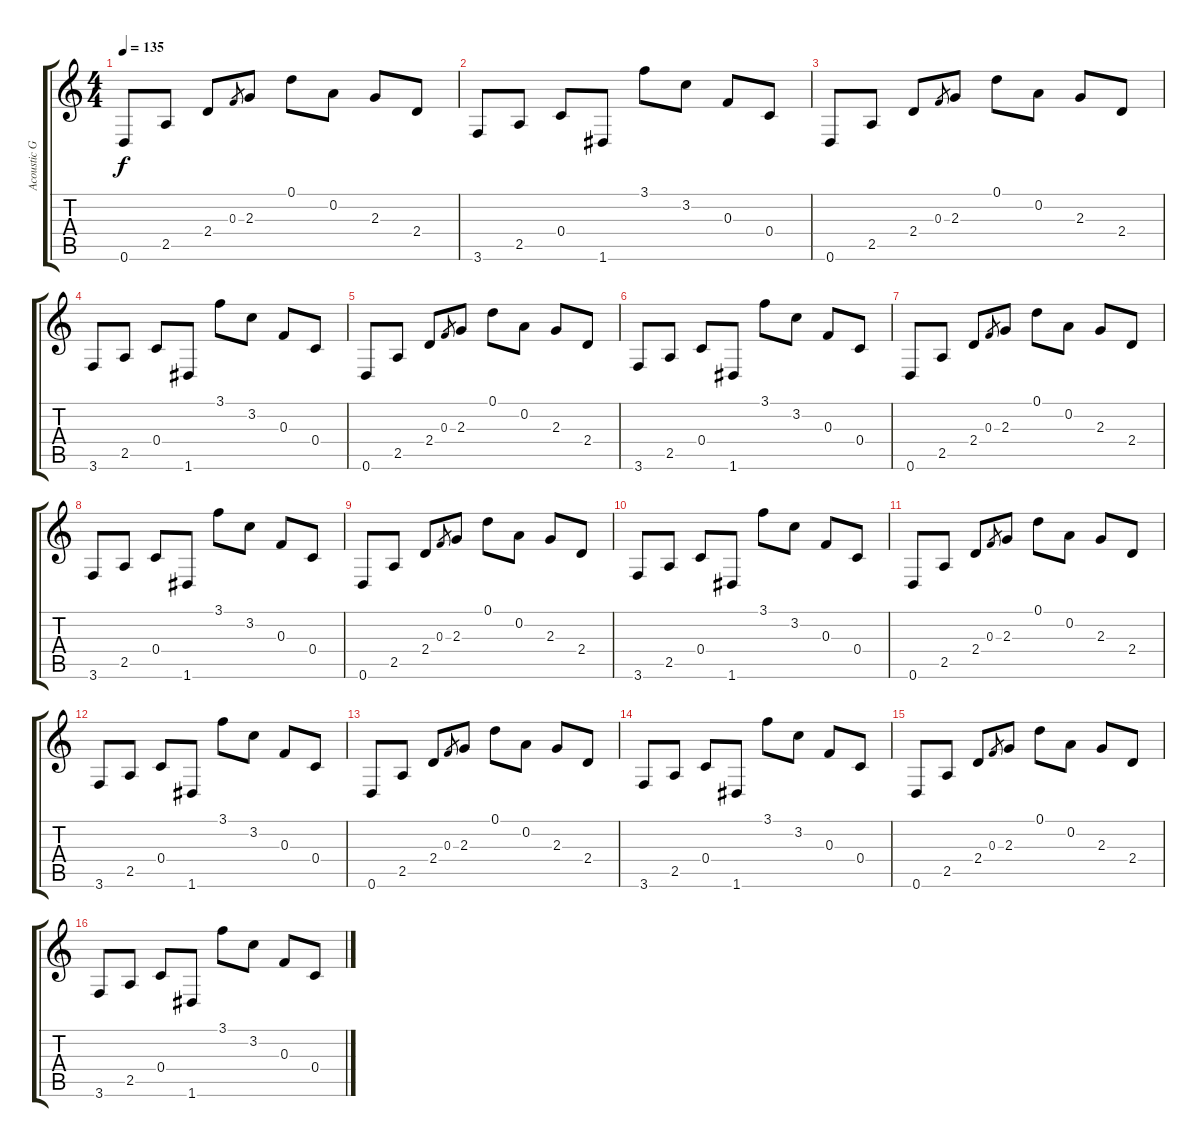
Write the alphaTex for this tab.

\track ("Acoustic Giutar" "Acoustic G") {instrument acousticguitarsteel}
\staff {score tabs}
\tuning (D4 A3 F3 C3 G2 D2) {hide}
\ts (4 4)
\tempo 135
\clef g2
\ks c
0.6.8{dy f} 2.5.8 2.4.8 0.3.8{gr} 2.3.8 0.1.8 0.2.8 2.3.8 2.4.8 |
3.6.8 2.5.8 0.4.8 1.6.8 3.1.8 3.2.8 0.3.8 0.4.8 |
0.6.8 2.5.8 2.4.8 0.3.8{gr} 2.3.8 0.1.8 0.2.8 2.3.8 2.4.8 |
3.6.8 2.5.8 0.4.8 1.6.8 3.1.8 3.2.8 0.3.8 0.4.8 |
0.6.8 2.5.8 2.4.8 0.3.8{gr} 2.3.8 0.1.8 0.2.8 2.3.8 2.4.8 |
3.6.8 2.5.8 0.4.8 1.6.8 3.1.8 3.2.8 0.3.8 0.4.8 |
0.6.8 2.5.8 2.4.8 0.3.8{gr} 2.3.8 0.1.8 0.2.8 2.3.8 2.4.8 |
3.6.8 2.5.8 0.4.8 1.6.8 3.1.8 3.2.8 0.3.8 0.4.8 |
0.6.8 2.5.8 2.4.8 0.3.8{gr} 2.3.8 0.1.8 0.2.8 2.3.8 2.4.8 |
3.6.8 2.5.8 0.4.8 1.6.8 3.1.8 3.2.8 0.3.8 0.4.8 |
0.6.8 2.5.8 2.4.8 0.3.8{gr} 2.3.8 0.1.8 0.2.8 2.3.8 2.4.8 |
3.6.8 2.5.8 0.4.8 1.6.8 3.1.8 3.2.8 0.3.8 0.4.8 |
0.6.8 2.5.8 2.4.8 0.3.8{gr} 2.3.8 0.1.8 0.2.8 2.3.8 2.4.8 |
3.6.8 2.5.8 0.4.8 1.6.8 3.1.8 3.2.8 0.3.8 0.4.8 |
0.6.8 2.5.8 2.4.8 0.3.8{gr} 2.3.8 0.1.8 0.2.8 2.3.8 2.4.8 |
3.6.8 2.5.8 0.4.8 1.6.8 3.1.8 3.2.8 0.3.8 0.4.8
